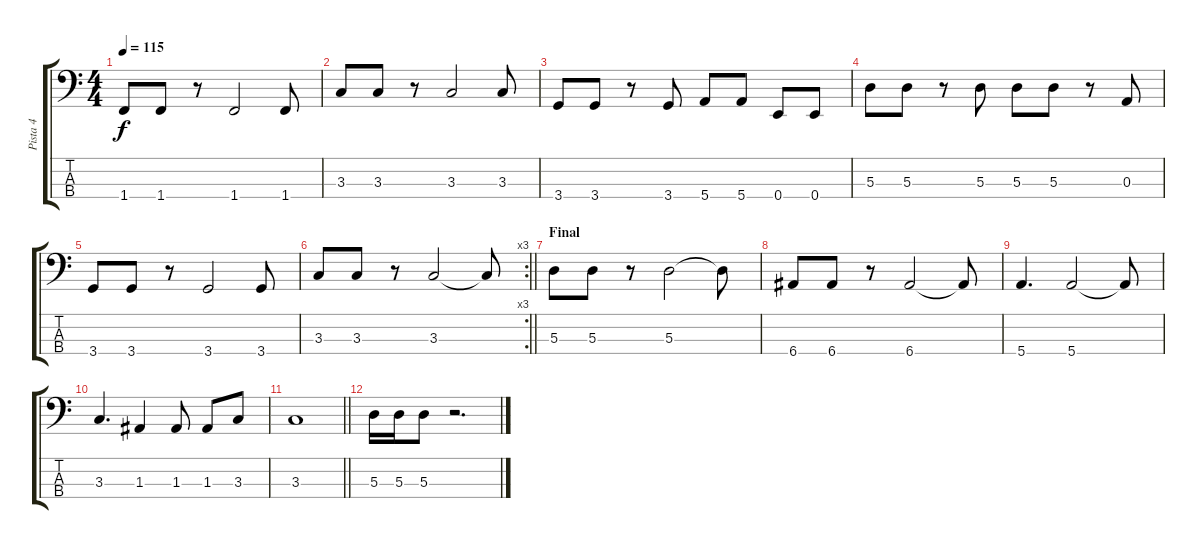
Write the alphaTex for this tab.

\track ("Pista 4" "Pista 4") {instrument electricbassfinger}
\staff {score tabs}
\tuning (G2 D2 A1 E1) {hide}
\ts (4 4)
\tempo 115
\clef f4
\ks c
1.4.8{dy f} 1.4.8 r.8 1.4.2 1.4.8 |
3.3.8 3.3.8 r.8 3.3.2 3.3.8 |
3.4.8 3.4.8 r.8 3.4.8 5.4.8 5.4.8 0.4.8 0.4.8 |
5.3.8 5.3.8 r.8 5.3.8 5.3.8 5.3.8 r.8 0.3.8 |
3.4.8 3.4.8 r.8 3.4.2 3.4.8 |
\rc 3
\barLineRight lightlight
3.3.8 3.3.8 r.8 3.3.2 3.3{t}.8 |
\section ("" "Final")
5.3.8 5.3.8 r.8 5.3.2 5.3{t}.8 |
6.4.8 6.4.8 r.8 6.4.2 6.4{t}.8 |
5.4.4{d} 5.4.2 5.4{t}.8 |
3.3.4{d} 1.3.4 1.3.8 1.3.8 3.3.8 |
\barLineRight lightlight
3.3.1 |
5.3.16 5.3.16 5.3.8 r.2{d}
